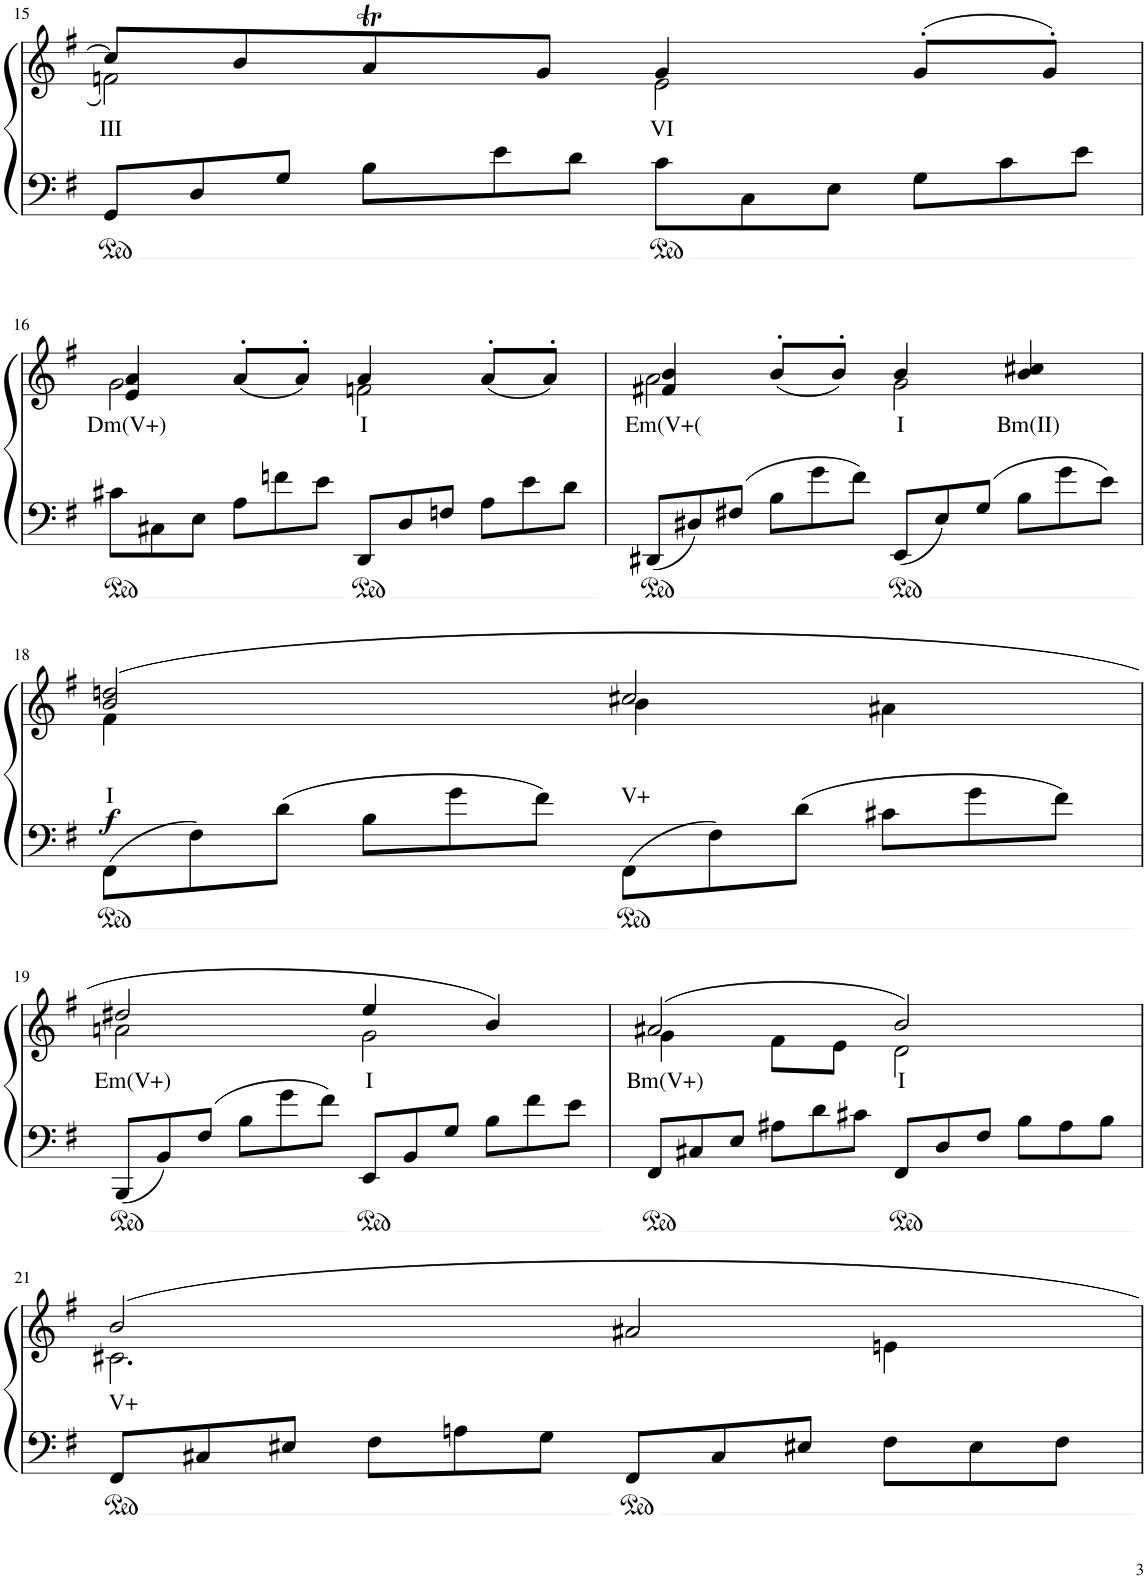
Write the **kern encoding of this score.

**kern	**kern	**text	**dynam
*part1	*part1	*part1	*part1
*staff2	*staff1	*staff1	*staff1/2
*I"Piano	*	*	*
*I'Pno	*	*	*
!!LO:PB:g=z
*clefF4	*clefG2	*	*
*k[f#]	*k[f#]	*	*
*M4/4	*M4/4	*	*
*met(c)	*met(c)	*	*
*Xtuplet	*	*	*
=15	=15	=15	=15
*	*^	*	*
!	!	!	!LO:LY:b	!
*	*	*^	*	*
12GG/L	8cc/L]	2fn\	96%25ryy	III	.
12D/	.	.	.	.	.
.	8b/	.	.	.	.
12G/J	.	.	.	.	.
12B\L	8aT/	.	.	.	.
*	*	*	*Xtuplet	*	*
.	.	.	48ryy	.	.
.	.	.	48b!	.	.
.	.	.	12a!	.	.
12e\	.	.	.	.	.
.	8g/J	.	.	.	.
.	.	.	96%59ryy	.	.
12d\J	.	.	.	.	.
!	!	!	!	!LO:LY:b	!
12c\L	4g/	2e\	.	VI	.
12C\	.	.	.	.	.
12E\J	.	.	.	.	.
12G\L	(>8g'/L	.	.	.	.
12c\	.	.	.	.	.
.	8g'/J)	.	.	.	.
12e\J	.	.	.	.	.
*	*v	*v	*v	*	*
!!LO:LB:g=z
=16	=16	=16	=16
!	!	!LO:LY:b	!
*	*^	*	*
12c#X\L	4e/ 4a/	2g\	Dm(V+)	.
12C#X\	.	.	.	.
12E\J	.	.	.	.
12A\L	(<8a'/L	.	.	.
12fn\	.	.	.	.
.	8a'/J)	.	.	.
12e\J	.	.	.	.
!	!	!	!LO:LY:b	!
12DD/L	4a/	2fn\	I	.
12D/	.	.	.	.
12Fn/J	.	.	.	.
12A\L	(<8a'/L	.	.	.
12e\	.	.	.	.
.	8a'/J)	.	.	.
12d\J	.	.	.	.
=17	=17	=17	=17	=17
!	!	!	!LO:LY:b	!
12DD#X/L	4f#X/ 4b/	2a\	Em(V+(	.
12D#X/	.	.	.	.
12F#X/J	.	.	.	.
12B\L	(<8b'/L	.	.	.
12g\	.	.	.	.
.	8b'/J)	.	.	.
12f#\J	.	.	.	.
!	!	!	!LO:LY:b	!
12EE/L	4b/	2g\	I	.
12E/	.	.	.	.
12G/J	.	.	.	.
!	!	!	!LO:LY:b	!
12B\L	4b/ 4cc#X/	.	Bm(II)	.
12g\	.	.	.	.
12e\J	.	.	.	.
!!LO:LB:g=z	!!
=18	=18	=18	=18	=18
!	!	!	!LO:LY:b	!LO:DY:b
12FF#\L	(2b/ 2ddn/	4f#\	I	f
12F#\	.	.	.	.
12d\J	.	.	.	.
12B\L	.	4ryy	.	.
12g\	.	.	.	.
12f#\J	.	.	.	.
!	!	!	!LO:LY:b	!
12FF#\L	2cc#X/	4b\	V+	.
12F#\	.	.	.	.
12d\J	.	.	.	.
12c#X\L	.	4a#X\	.	.
12g\	.	.	.	.
12f#\J	.	.	.	.
!!LO:LB:g=z	!!
=19	=19	=19	=19	=19
!	!	!	!LO:LY:b	!
12BBB/L	2dd#X/	2an\	Em(V+)	.
12BB/	.	.	.	.
12F#/J	.	.	.	.
12B\L	.	.	.	.
12g\	.	.	.	.
12f#\J	.	.	.	.
!	!	!	!LO:LY:b	!
12EE/L	4ee/	2g\	I	.
12BB/	.	.	.	.
12G/J	.	.	.	.
12B\L	4b/)	.	.	.
12f#\	.	.	.	.
12e\J	.	.	.	.
=20	=20	=20	=20	=20
!	!	!	!LO:LY:b	!
12FF#/L	(2a#X/	4g\	Bm(V+)	.
12C#X/	.	.	.	.
12E/J	.	.	.	.
12A#X\L	.	8f#\L	.	.
12d\	.	.	.	.
.	.	8e\J	.	.
12c#X\J	.	.	.	.
!	!	!	!LO:LY:b	!
12FF#/L	2b/)	2d\	I	.
12D/	.	.	.	.
12F#/J	.	.	.	.
12B\L	.	.	.	.
12A#\	.	.	.	.
12B\J	.	.	.	.
!!LO:LB:g=z	!!
=21	=21	=21	=21	=21
!	!	!	!LO:LY:b	!
12FF#/L	2b/	2.c#X\	V+	.
12C#X/	.	.	.	.
12E#X/J	.	.	.	.
12F#\L	.	.	.	.
12An\	.	.	.	.
12G\J	.	.	.	.
12FF#/L	2a#X/	.	.	.
12C#/	.	.	.	.
12E#X/J	.	.	.	.
12F#\L	.	4en\	.	.
12E#\	.	.	.	.
12F#\J	.	.	.	.
*	*v	*v	*	*
=	=	=	=
*-	*-	*-	*-
